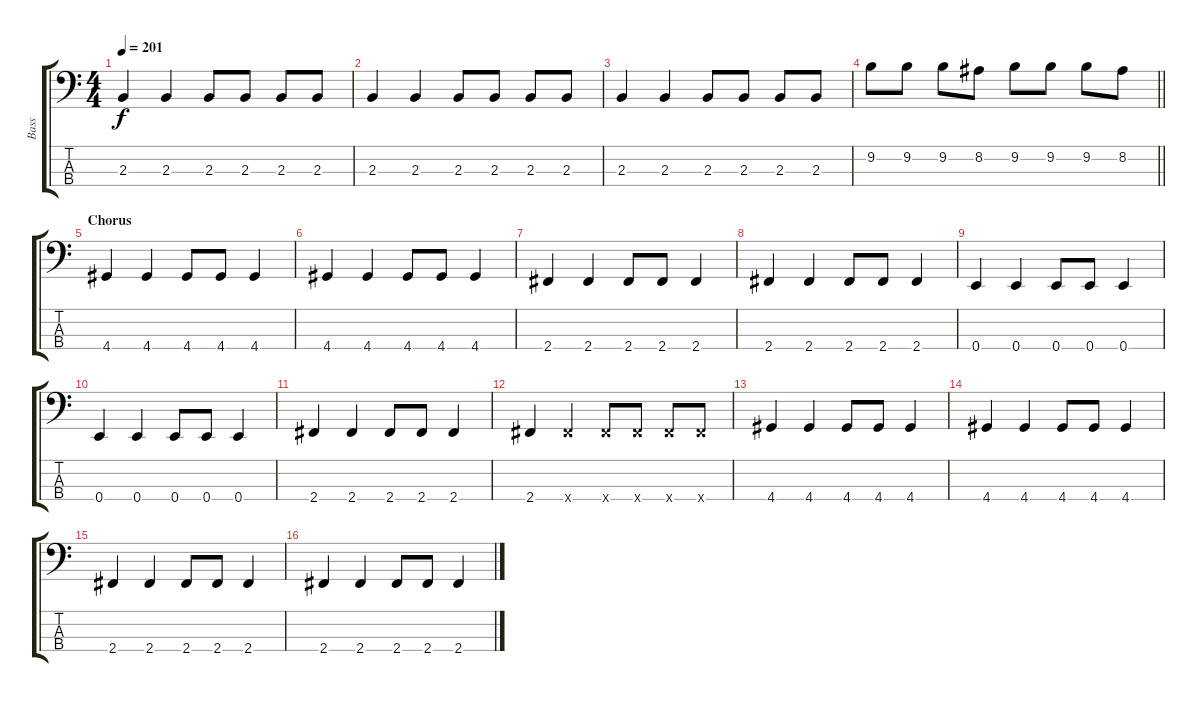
\track ("Bass" "Bass") {instrument electricbasspick}
\staff {score tabs}
\tuning (G2 D2 A1 E1) {hide}
\ts (4 4)
\tempo 201
\clef f4
\ks c
2.3.4{dy f} 2.3.4 2.3.8 2.3.8 2.3.8 2.3.8 |
2.3.4 2.3.4 2.3.8 2.3.8 2.3.8 2.3.8 |
2.3.4 2.3.4 2.3.8 2.3.8 2.3.8 2.3.8 |
\barLineRight lightlight
9.2.8 9.2.8 9.2.8 8.2.8 9.2.8 9.2.8 9.2.8 8.2.8 |
\section ("" "Chorus")
4.4.4 4.4.4 4.4.8 4.4.8 4.4.4 |
4.4.4 4.4.4 4.4.8 4.4.8 4.4.4 |
2.4.4 2.4.4 2.4.8 2.4.8 2.4.4 |
2.4.4 2.4.4 2.4.8 2.4.8 2.4.4 |
0.4.4 0.4.4 0.4.8 0.4.8 0.4.4 |
0.4.4 0.4.4 0.4.8 0.4.8 0.4.4 |
2.4.4 2.4.4 2.4.8 2.4.8 2.4.4 |
2.4.4 2.4{x}.4 2.4{x}.8 2.4{x}.8 2.4{x}.8 2.4{x}.8 |
4.4.4 4.4.4 4.4.8 4.4.8 4.4.4 |
4.4.4 4.4.4 4.4.8 4.4.8 4.4.4 |
2.4.4 2.4.4 2.4.8 2.4.8 2.4.4 |
2.4.4 2.4.4 2.4.8 2.4.8 2.4.4
